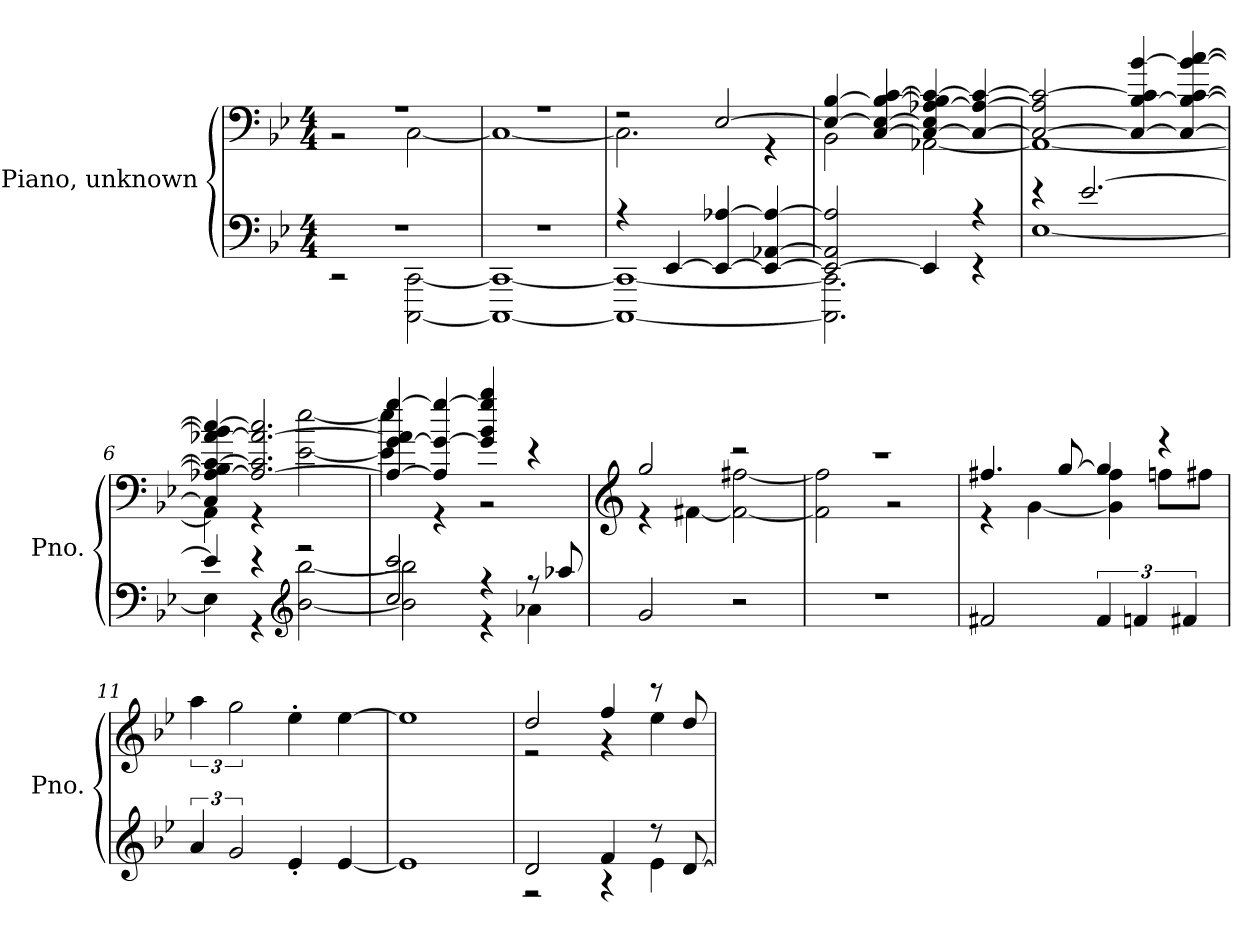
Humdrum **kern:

**kern	**kern
*part1	*part1
*staff2	*staff1
*I"Piano, unknown	*
*I'Pno.	*
*clefF4	*clefF4
*k[b-e-]	*k[b-e-]
*M4/4	*M4/4
*MM148	*MM148
=1	=1
*^	*^
1r	2r	1r	2r
.	[2CCC\ [2CC\	.	[2C\
=2	=2	=2	=2
1r	1CCC_ 1CC_	1r	1C_
=3	=3	=3	=3
4r	1CCC_ 1CC_	2r	2.C\]
[4EE-/	.	.	.
4EE-/_ [4A-X/	.	[2E-/	.
4EE-/_ [4AA-X/ 4A-/_	.	.	4r
=4	=4	=4	=4
2EE-/_ 2AA-/] 2A-/]	2.CCC\] 2.CC\]	4E-/_ [4B-/	2BB-\
.	.	[4C/ 4E-/_ 4B-/_ [4c/	.
4EE-/]	.	4C/_ 4E-/] [4A-X/ 4B-/] 4c/_	[2AA-X\
4r	4r	4C/_ 4A-/_ 4c/_	.
=5	=5	=5	=5
4r	[1E-	2C/_ 2A-/] 2c/_	1AA-_
[2.e-/	.	.	.
.	.	4C/_ [4B-/ 4c/] [4b-/	.
.	.	4C/_ 4B-/_ [4c/ 4b-/_ [4cc/	.
=6	=6	=6	=6
4e-/]	4E-\]	4C/] [4A-X/ 4B-/] 4c/_ [4a-X/ 4b-/] 4cc/_	4AA-\]
4r	4r	2.A-/_ 2.c/] 2.a-/_ 2.cc/]	4r
*clefG2	*	*	*
2r	[2b-\ [2bb-\	.	[2e-\ [2ee-\
!!LO:LB:g=z	!!
=7	=7	=7	=7
2cc/ 2ccc/	2b-\] 2bb-\]	4A-/_ [4g/ 4a-/] [4gg/	4e-\] 4ee-\]
.	.	4A-/] 4g/_ 4gg/_	4r
4r	4r	4g/] 4b-/ 4gg/] 4bb-/	2r
8r	4a-X\	4r	.
8aa-X/	.	.	.
*v	*v	*	*
=8	=8	=8
*	*clefG2	*
2g/	2gg/	4r
.	.	[4f#X\
2r	2r	2f#\_ [2ff#X\
=9	=9	=9
1r	1r	2f#\] 2ff#\]
.	.	2r
=10	=10	=10
2f#X/	4.ff#X/	4r
.	.	[4g\
.	[8gg/	.
6f#/	4gg/]	4g\] 4ff#\
6fn/	.	.
.	4r	8ffn\L
6f#X/	.	.
.	.	8ff#X\J
*	*v	*v
=11	=11
6a/	6aa\
3g/	3gg\
4e-'/	4ee-'\
[4e-/	[4ee-\
=12	=12
1e-]	1ee-]
!!LO:LB:g=z
=13	=13
*^	*^
2d/	2r	2dd/	2r
4f/	4r	4ff/	4r
8r	4e-\	8r	4ee-\
[8d/	.	8dd/	.
*v	*v	*	*
*	*v	*v
=	=
*-	*-
